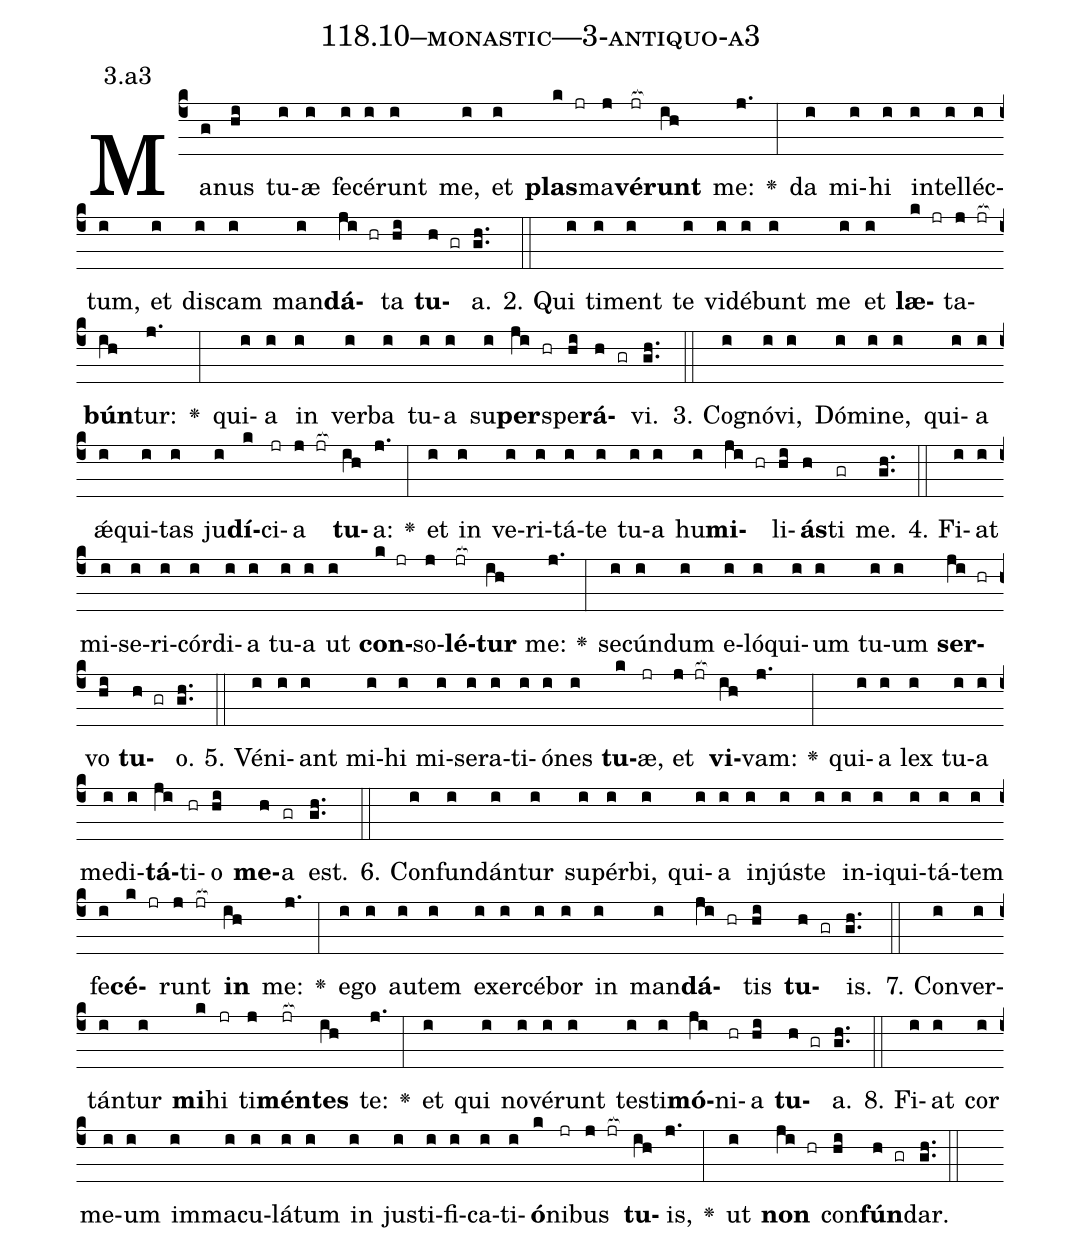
name: 118.10--monastic---3-antiquo-a3;
annotation: 3.a3;
%%
(c4)Ma(g)nus(hi) tu(i)æ(i) fe(i)cé(i)runt(i) me,(i) et(i) <b>plas</b>(k jr)ma(j)<b>vé</b>(jr[ocb:1{])<b>runt</b>(ih[ocb:0}]) me:(j.) <v>\greheightstar</v>(:) da(i) mi(i)hi(i) in(i)tel(i)léc(i)tum,(i) et(i) dis(i)cam(i) man(i)<b>dá</b>(ji hr)ta(hi) <b>tu</b>(h gr)a.(gh..) (::)
2. Qui(i) ti(i)ment(i) te(i) vi(i)dé(i)bunt(i) me(i) et(i) <b>læ</b>(k jr)ta(j jr[ocb:1{])<b>bún</b>(ih[ocb:0}])tur:(j.) <v>\greheightstar</v>(:) qui(i)a(i) in(i) ver(i)ba(i) tu(i)a(i) su(i)<b>per</b>(ji hr)spe(hi)<b>rá</b>(h gr)vi.(gh..) (::)
3. Co(i)gnó(i)vi,(i) Dó(i)mi(i)ne,(i) qui(i)a(i) ǽ(i)qui(i)tas(i) ju(i)<b>dí</b>(k)ci(jr)a(j jr[ocb:1{]) <b>tu</b>(ih[ocb:0}])a:(j.) <v>\greheightstar</v>(:) et(i) in(i) ve(i)ri(i)tá(i)te(i) tu(i)a(i) hu(i)<b>mi</b>(ji hr)li(hi)<b>ás</b>(h)ti(gr) me.(gh..) (::)
4. Fi(i)at(i) mi(i)se(i)ri(i)cór(i)di(i)a(i) tu(i)a(i) ut(i) <b>con</b>(k jr)so(j)<b>lé</b>(jr[ocb:1{])<b>tur</b>(ih[ocb:0}]) me:(j.) <v>\greheightstar</v>(:) se(i)cún(i)dum(i) e(i)ló(i)qui(i)um(i) tu(i)um(i) <b>ser</b>(ji hr)vo(hi) <b>tu</b>(h gr)o.(gh..) (::)
5. Vé(i)ni(i)ant(i) mi(i)hi(i) mi(i)se(i)ra(i)ti(i)ó(i)nes(i) <b>tu</b>(k)æ,(jr) et(j jr[ocb:1{]) <b>vi</b>(ih[ocb:0}])vam:(j.) <v>\greheightstar</v>(:) qui(i)a(i) lex(i) tu(i)a(i) me(i)di(i)<b>tá</b>(ji)ti(hr)o(hi) <b>me</b>(h)a(gr) est.(gh..) (::)
6. Con(i)fun(i)dán(i)tur(i) su(i)pér(i)bi,(i) qui(i)a(i) in(i)jús(i)te(i) in(i)i(i)qui(i)tá(i)tem(i) fe(i)<b>cé</b>(k jr)runt(j jr[ocb:1{]) <b>in</b>(ih[ocb:0}]) me:(j.) <v>\greheightstar</v>(:) e(i)go(i) au(i)tem(i) ex(i)er(i)cé(i)bor(i) in(i) man(i)<b>dá</b>(ji hr)tis(hi) <b>tu</b>(h gr)is.(gh..) (::)
7. Con(i)ver(i)tán(i)tur(i) <b>mi</b>(k)hi(jr) ti(j)<b>mén</b>(jr[ocb:1{])<b>tes</b>(ih[ocb:0}]) te:(j.) <v>\greheightstar</v>(:) et(i) qui(i) no(i)vé(i)runt(i) tes(i)ti(i)<b>mó</b>(ji)ni(hr)a(hi) <b>tu</b>(h gr)a.(gh..) (::)
8. Fi(i)at(i) cor(i) me(i)um(i) im(i)ma(i)cu(i)lá(i)tum(i) in(i) jus(i)ti(i)fi(i)ca(i)ti(i)<b>ó</b>(k)ni(jr)bus(j jr[ocb:1{]) <b>tu</b>(ih[ocb:0}])is,(j.) <v>\greheightstar</v>(:) ut(i) <b>non</b>(ji hr) con(hi)<b>fún</b>(h gr)dar.(gh..) (::)
